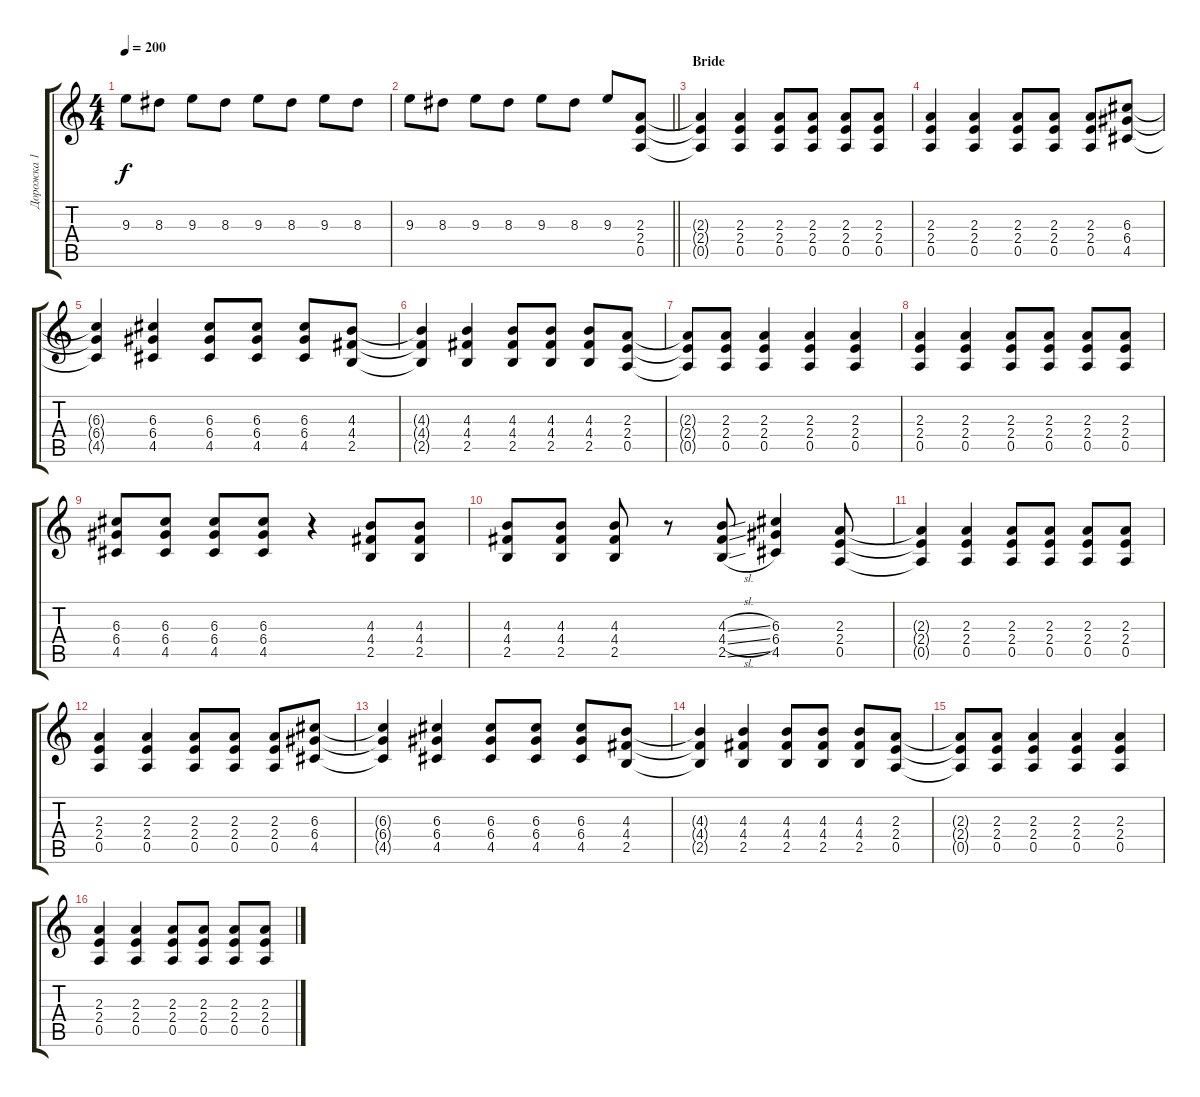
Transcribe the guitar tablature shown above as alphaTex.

\track ("Дорожка 1" "Дорожка 1") {instrument distortionguitar}
\staff {score tabs}
\tuning (E4 B3 G3 D3 A2 E2) {hide}
\ts (4 4)
\tempo 200
\clef g2
\ks c
9.3.8{dy f} 8.3.8 9.3.8 8.3.8 9.3.8 8.3.8 9.3.8 8.3.8 |
\barLineRight lightlight
9.3.8 8.3.8 9.3.8 8.3.8 9.3.8 8.3.8 9.3.8 (2.3 2.4 0.5).8 |
\section ("" "Bride")
(2.3{t} 2.4{t} 0.5{t}).4 (2.3 2.4 0.5).4 (2.3 2.4 0.5).8 (2.3 2.4 0.5).8 (2.3 2.4 0.5).8 (2.3 2.4 0.5).8 |
(2.3 2.4 0.5).4 (2.3 2.4 0.5).4 (2.3 2.4 0.5).8 (2.3 2.4 0.5).8 (2.3 2.4 0.5).8 (6.3 6.4 4.5).8 |
(6.3{t} 6.4{t} 4.5{t}).4 (6.3 6.4 4.5).4 (6.3 6.4 4.5).8 (6.3 6.4 4.5).8 (6.3 6.4 4.5).8 (4.3 4.4 2.5).8 |
(4.3{t} 4.4{t} 2.5{t}).4 (4.3 4.4 2.5).4 (4.3 4.4 2.5).8 (4.3 4.4 2.5).8 (4.3 4.4 2.5).8 (2.3 2.4 0.5).8 |
(2.3{t} 2.4{t} 0.5{t}).8 (2.3 2.4 0.5).8 (2.3 2.4 0.5).4 (2.3 2.4 0.5).4 (2.3 2.4 0.5).4 |
(2.3 2.4 0.5).4 (2.3 2.4 0.5).4 (2.3 2.4 0.5).8 (2.3 2.4 0.5).8 (2.3 2.4 0.5).8 (2.3 2.4 0.5).8 |
(6.3 6.4 4.5).8 (6.3 6.4 4.5).8 (6.3 6.4 4.5).8 (6.3 6.4 4.5).8 r.4 (4.3 4.4 2.5).8 (4.3 4.4 2.5).8 |
(4.3 4.4 2.5).8 (4.3 4.4 2.5).8 (4.3 4.4 2.5).8 r.8 (4.3{sl} 4.4{sl} 2.5{sl}).8 (6.3 6.4 4.5).4 (2.3 2.4 0.5).8 |
(2.3{t} 2.4{t} 0.5{t}).4 (2.3 2.4 0.5).4 (2.3 2.4 0.5).8 (2.3 2.4 0.5).8 (2.3 2.4 0.5).8 (2.3 2.4 0.5).8 |
(2.3 2.4 0.5).4 (2.3 2.4 0.5).4 (2.3 2.4 0.5).8 (2.3 2.4 0.5).8 (2.3 2.4 0.5).8 (6.3 6.4 4.5).8 |
(6.3{t} 6.4{t} 4.5{t}).4 (6.3 6.4 4.5).4 (6.3 6.4 4.5).8 (6.3 6.4 4.5).8 (6.3 6.4 4.5).8 (4.3 4.4 2.5).8 |
(4.3{t} 4.4{t} 2.5{t}).4 (4.3 4.4 2.5).4 (4.3 4.4 2.5).8 (4.3 4.4 2.5).8 (4.3 4.4 2.5).8 (2.3 2.4 0.5).8 |
(2.3{t} 2.4{t} 0.5{t}).8 (2.3 2.4 0.5).8 (2.3 2.4 0.5).4 (2.3 2.4 0.5).4 (2.3 2.4 0.5).4 |
(2.3 2.4 0.5).4 (2.3 2.4 0.5).4 (2.3 2.4 0.5).8 (2.3 2.4 0.5).8 (2.3 2.4 0.5).8 (2.3 2.4 0.5).8
